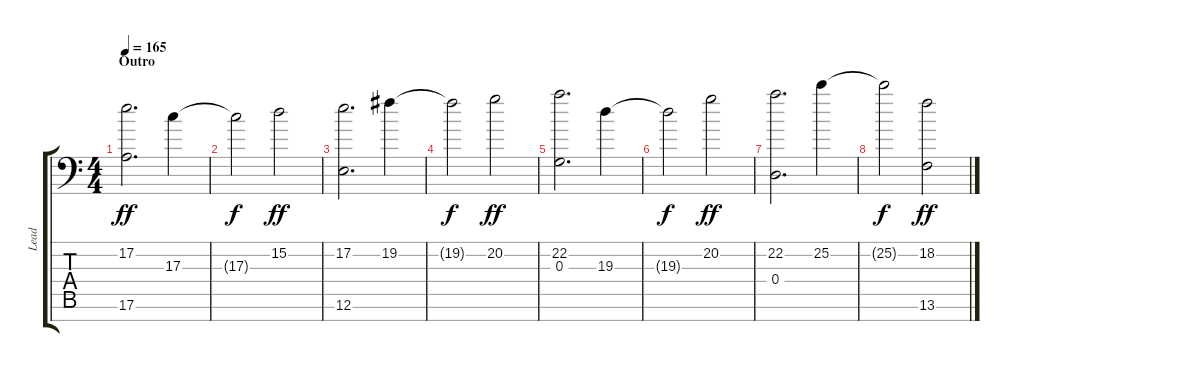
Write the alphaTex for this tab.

\track ("Lead" "Lead") {instrument lead2sawtooth}
\staff {score tabs}
\tuning (C8 B3 G3 D3 A2 E2 A-1) {hide}
\ts (4 4)
\section ("" "Outro")
\tempo 165
\clef f4
\ks c
(17.2 17.6).2{d dy ff} 17.3.4 |
17.3{t}.2{dy f} 15.2.2{dy ff} |
(17.2 12.6).2{d} 19.2.4 |
19.2{t}.2{dy f} 20.2.2{dy ff} |
(22.2 0.3).2{d} 19.3.4 |
19.3{t}.2{dy f} 20.2.2{dy ff} |
(22.2 0.4).2{d} 25.2.4 |
25.2{t}.2{dy f} (18.2 13.6).2{dy ff}
